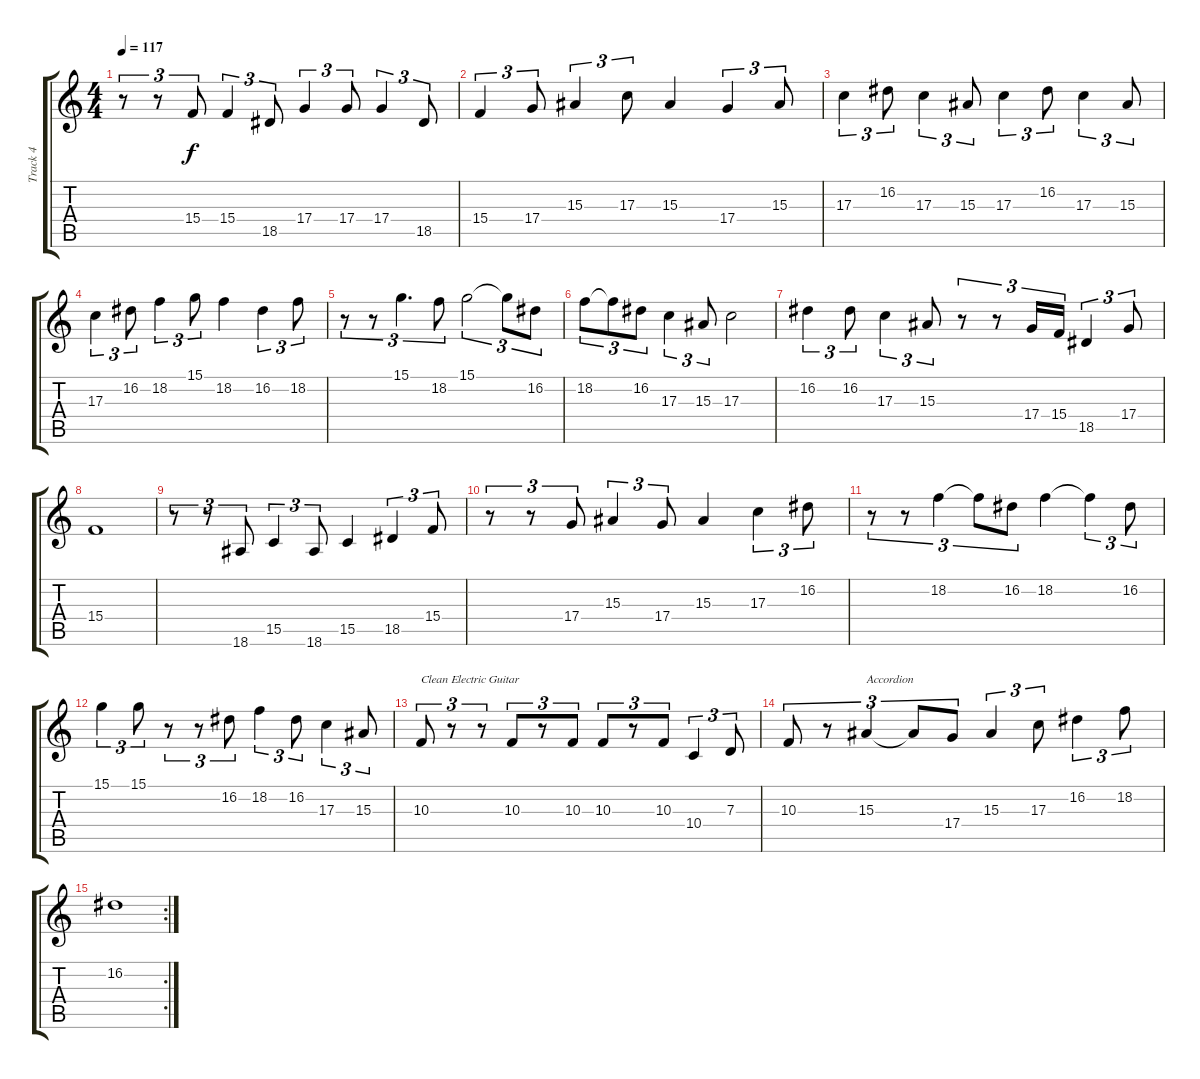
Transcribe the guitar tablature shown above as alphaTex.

\track ("Track 4" "Track 4") {instrument accordion}
\staff {score tabs}
\tuning (E4 B3 G3 D3 A2 E2) {hide}
\ts (4 4)
\tempo 117
\clef g2
\ks c
r.8{tu (3 2) dy f} r.8{tu (3 2)} 15.4.8{tu (3 2)} 15.4.4{tu (3 2)} 18.5.8{tu (3 2)} 17.4.4{tu (3 2)} 17.4.8{tu (3 2)} 17.4.4{tu (3 2)} 18.5.8{tu (3 2)} |
15.4.4{tu (3 2)} 17.4.8{tu (3 2)} 15.3.4{tu (3 2)} 17.3.8{tu (3 2)} 15.3.4 17.4.4{tu (3 2)} 15.3.8{tu (3 2)} |
17.3.4{tu (3 2)} 16.2.8{tu (3 2)} 17.3.4{tu (3 2)} 15.3.8{tu (3 2)} 17.3.4{tu (3 2)} 16.2.8{tu (3 2)} 17.3.4{tu (3 2)} 15.3.8{tu (3 2)} |
17.3.4{tu (3 2)} 16.2.8{tu (3 2)} 18.2.4{tu (3 2)} 15.1.8{tu (3 2)} 18.2.4 16.2.4{tu (3 2)} 18.2.8{tu (3 2)} |
r.8{tu (3 2)} r.8{tu (3 2)} 15.1.4{d tu (3 2)} 18.2.8{tu (3 2)} 15.1.2{tu (3 2)} 15.1{t}.8{tu (3 2)} 16.2.8{tu (3 2)} |
18.2.8{tu (3 2)} 18.2{t}.8{tu (3 2)} 16.2.8{tu (3 2)} 17.3.4{tu (3 2)} 15.3.8{tu (3 2)} 17.3.2 |
16.2.4{tu (3 2)} 16.2.8{tu (3 2)} 17.3.4{tu (3 2)} 15.3.8{tu (3 2)} r.8{tu (3 2)} r.8{tu (3 2)} 17.4.16{tu (3 2)} 15.4.16{tu (3 2)} 18.5.4{tu (3 2)} 17.4.8{tu (3 2)} |
15.4.1 |
r.8{tu (3 2)} r.8{tu (3 2)} 18.6.8{tu (3 2)} 15.5.4{tu (3 2)} 18.6.8{tu (3 2)} 15.5.4 18.5.4{tu (3 2)} 15.4.8{tu (3 2)} |
r.8{tu (3 2)} r.8{tu (3 2)} 17.4.8{tu (3 2)} 15.3.4{tu (3 2)} 17.4.8{tu (3 2)} 15.3.4 17.3.4{tu (3 2)} 16.2.8{tu (3 2)} |
r.8{tu (3 2)} r.8{tu (3 2)} 18.2.4{tu (3 2)} 18.2{t}.8{tu (3 2)} 16.2.8{tu (3 2)} 18.2.4 18.2{t}.4{tu (3 2)} 16.2.8{tu (3 2)} |
15.1.4{tu (3 2)} 15.1.8{tu (3 2)} r.8{tu (3 2)} r.8{tu (3 2)} 16.2.8{tu (3 2)} 18.2.4{tu (3 2)} 16.2.8{tu (3 2)} 17.3.4{tu (3 2)} 15.3.8{tu (3 2)} |
10.3.8{tu (3 2) txt "Clean Electric Guitar" instrument electricguitarclean} r.8{tu (3 2)} r.8{tu (3 2)} 10.3.8{tu (3 2)} r.8{tu (3 2)} 10.3.8{tu (3 2)} 10.3.8{tu (3 2)} r.8{tu (3 2)} 10.3.8{tu (3 2)} 10.4.4{tu (3 2)} 7.3.8{tu (3 2)} |
10.3.8{tu (3 2)} r.8{tu (3 2)} 15.3.4{tu (3 2) txt "Accordion" instrument accordion} 15.3{t}.8{tu (3 2)} 17.4.8{tu (3 2)} 15.3.4{tu (3 2)} 17.3.8{tu (3 2)} 16.2.4{tu (3 2)} 18.2.8{tu (3 2)} |
\rc 2
16.2.1
